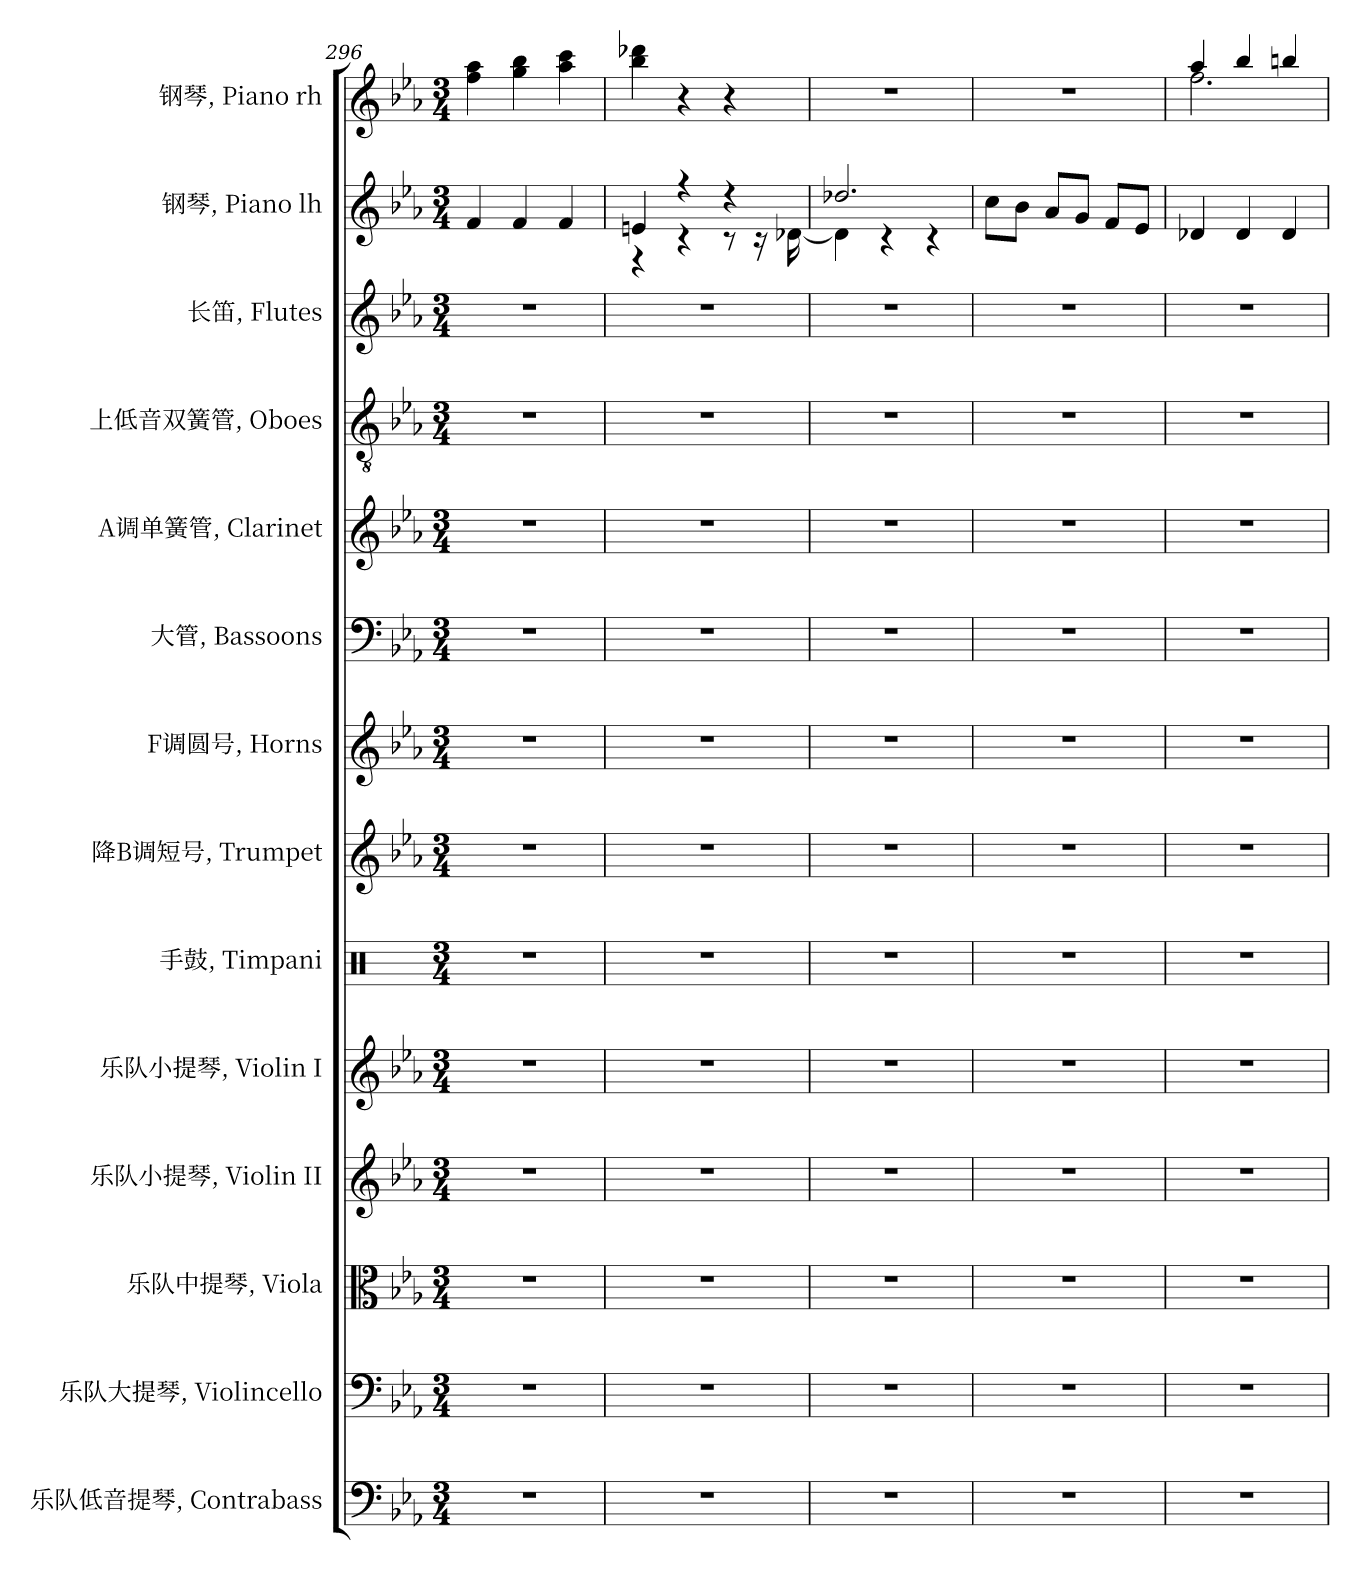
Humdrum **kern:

**kern	**kern	**kern	**kern	**kern	**kern	**kern	**kern	**kern	**kern	**kern	**kern	**kern	**kern
*part14	*part13	*part12	*part11	*part10	*part9	*part8	*part7	*part6	*part5	*part4	*part3	*part2	*part1
*staff14	*staff13	*staff12	*staff11	*staff10	*staff9	*staff8	*staff7	*staff6	*staff5	*staff4	*staff3	*staff2	*staff1
*I"乐队低音提琴, Contrabass	*I"乐队大提琴, Violincello	*I"乐队中提琴, Viola	*I"乐队小提琴, Violin II	*I"乐队小提琴, Violin I	*I"手鼓, Timpani	*I"降B调短号, Trumpet	*I"F调圆号, Horns	*I"大管, Bassoons	*I"A调单簧管, Clarinet	*I"上低音双簧管, Oboes	*I"长笛, Flutes	*I"钢琴, Piano lh	*I"钢琴, Piano rh
*I'Cbs.	*	*	*	*	*	*	*I'F Hn.	*I'Bsn.	*I'A Cl.	*	*I'Fl.	*I'Pno.	*I'Pno.
*clefF4	*clefF4	*clefC3	*clefG2	*clefG2	*clefX	*clefG2	*clefG2	*clefF4	*clefG2	*clefGv2	*clefG2	*clefG2	*clefG2
*ITrd7c12	*	*	*	*	*	*ITrd1c2	*ITrd4c7	*	*ITrd2c3	*	*	*	*
*k[b-e-a-]	*k[b-e-a-]	*k[b-e-a-]	*k[b-e-a-]	*k[b-e-a-]	*k[]	*k[b-e-a-d-g-]	*k[b-e-a-d-]	*k[b-e-a-]	*k[]	*k[b-e-a-]	*k[b-e-a-]	*k[b-e-a-]	*k[b-e-a-]
*M3/4	*M3/4	*M3/4	*M3/4	*M3/4	*M3/4	*M3/4	*M3/4	*M3/4	*M3/4	*M3/4	*M3/4	*M3/4	*M3/4
*MM125	*MM125	*MM125	*MM125	*MM125	*MM125	*MM125	*MM125	*MM125	*MM125	*MM125	*MM125	*MM125	*MM125
=296	=296	=296	=296	=296	=296	=296	=296	=296	=296	=296	=296	=296	=296
2.r	2.r	2.r	2.r	2.r	2.r	2.r	2.r	2.r	2.r	2.r	2.r	4f/	4ff\ 4aa-\
.	.	.	.	.	.	.	.	.	.	.	.	4f/	4gg\ 4bb-\
.	.	.	.	.	.	.	.	.	.	.	.	4f/	4aa-\ 4ccc\
!!LO:PB:g=z
=297	=297	=297	=297	=297	=297	=297	=297	=297	=297	=297	=297	=297	=297
*	*	*	*	*	*	*	*	*	*	*	*	*	*MM115
*	*	*	*	*	*	*	*	*	*	*	*	*^	*
2.r	2.r	2.r	2.r	2.r	2.r	2.r	2.r	2.r	2.r	2.r	2.r	4en/	4r	4bb-\ 4ddd-X\
.	.	.	.	.	.	.	.	.	.	.	.	4r	4r	4r
.	.	.	.	.	.	.	.	.	.	.	.	4r	8r	4r
.	.	.	.	.	.	.	.	.	.	.	.	.	16r	.
.	.	.	.	.	.	.	.	.	.	.	.	.	[16d-X\	.
=298	=298	=298	=298	=298	=298	=298	=298	=298	=298	=298	=298	=298	=298	=298
*	*	*	*	*	*	*	*	*	*	*	*	*	*	*MM125
2.r	2.r	2.r	2.r	2.r	2.r	2.r	2.r	2.r	2.r	2.r	2.r	2.dd-X/	4d-\]	2.r
.	.	.	.	.	.	.	.	.	.	.	.	.	4r	.
.	.	.	.	.	.	.	.	.	.	.	.	.	4r	.
*	*	*	*	*	*	*	*	*	*	*	*	*v	*v	*
=299	=299	=299	=299	=299	=299	=299	=299	=299	=299	=299	=299	=299	=299
2.r	2.r	2.r	2.r	2.r	2.r	2.r	2.r	2.r	2.r	2.r	2.r	8cc\L	2.r
.	.	.	.	.	.	.	.	.	.	.	.	8b-\J	.
.	.	.	.	.	.	.	.	.	.	.	.	8a-/L	.
.	.	.	.	.	.	.	.	.	.	.	.	8g/J	.
.	.	.	.	.	.	.	.	.	.	.	.	8f/L	.
.	.	.	.	.	.	.	.	.	.	.	.	8e-/J	.
=300	=300	=300	=300	=300	=300	=300	=300	=300	=300	=300	=300	=300	=300
*	*	*	*	*	*	*	*	*	*	*	*	*	*^
2.r	2.r	2.r	2.r	2.r	2.r	2.r	2.r	2.r	2.r	2.r	2.r	4d-X/	4aa-/	2.ff\
.	.	.	.	.	.	.	.	.	.	.	.	4d-/	4bb-/	.
.	.	.	.	.	.	.	.	.	.	.	.	4d-/	4bbn/	.
*	*	*	*	*	*	*	*	*	*	*	*	*	*v	*v
=	=	=	=	=	=	=	=	=	=	=	=	=	=
*-	*-	*-	*-	*-	*-	*-	*-	*-	*-	*-	*-	*-	*-
